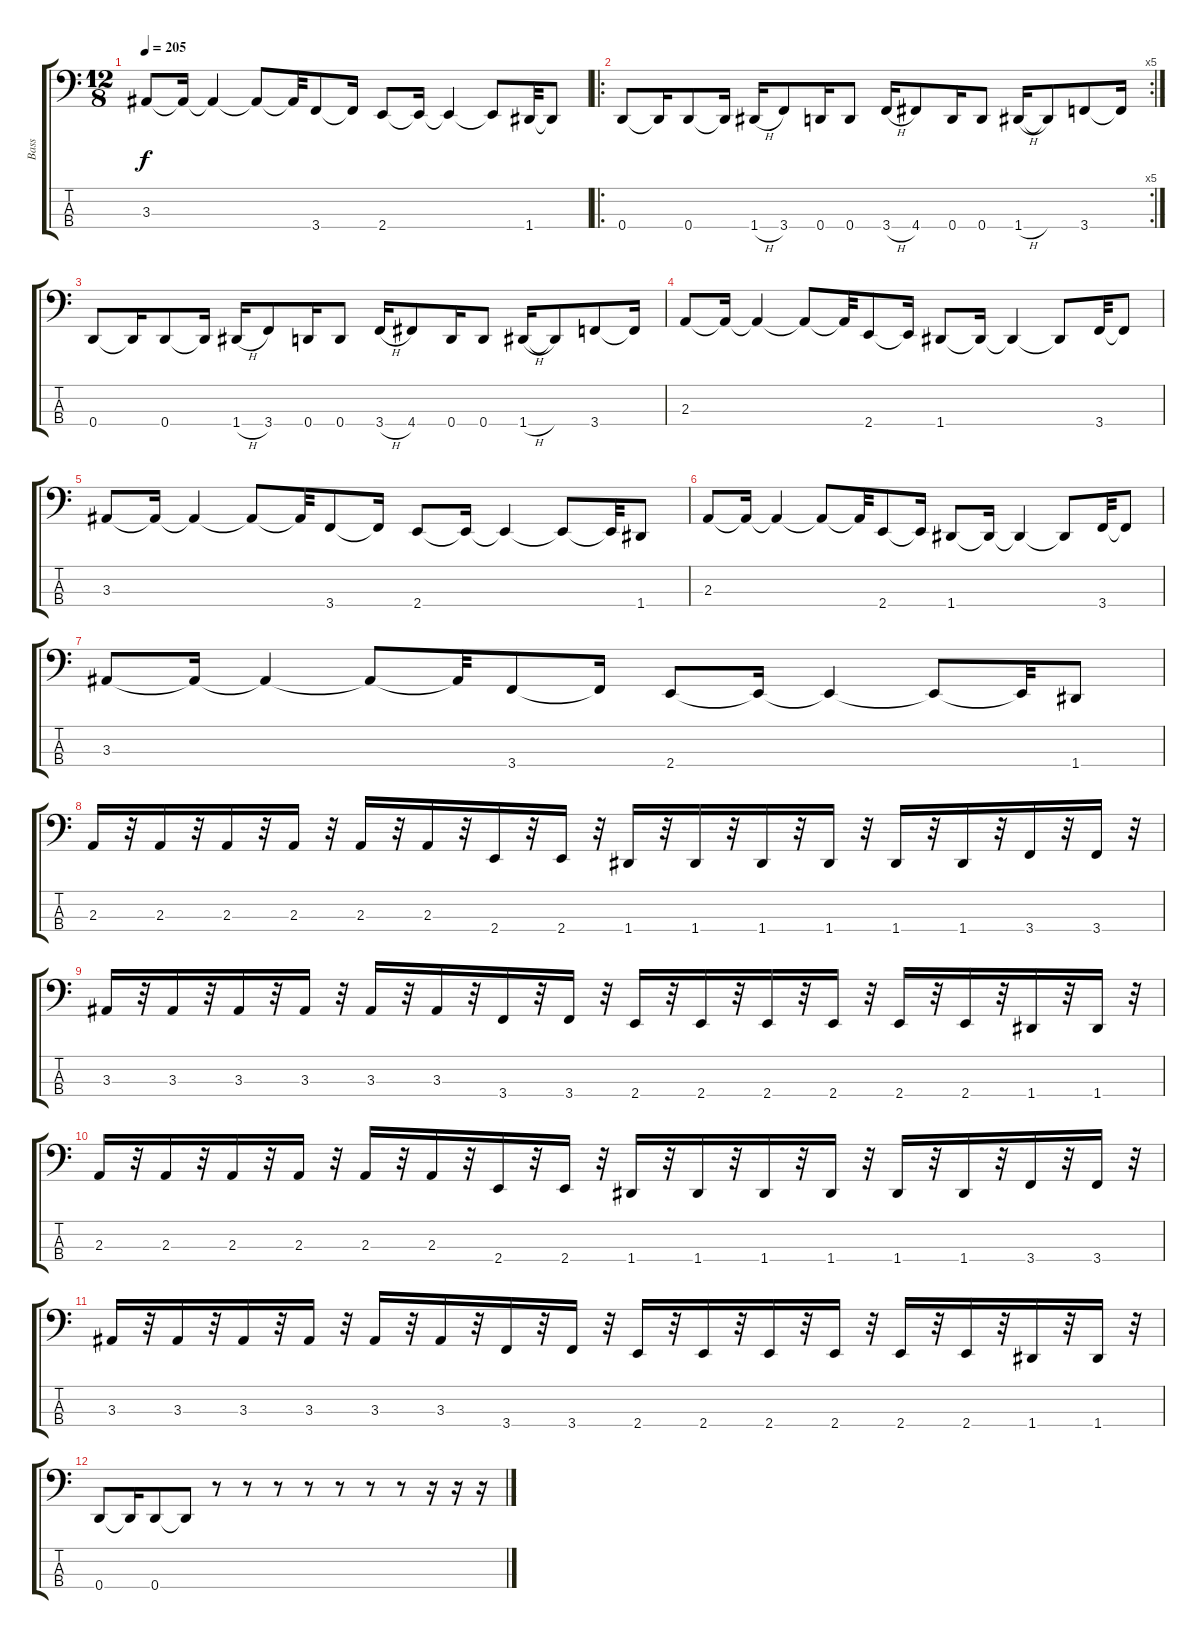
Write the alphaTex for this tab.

\track ("Bass" "Bass") {instrument electricbasspick}
\staff {score tabs}
\tuning (F2 C2 G1 D1) {hide}
\ts (12 8)
\tempo 205
\clef f4
\ks c
3.3.8{dy f} 3.3{t}.16 3.3{t}.4 3.3{t}.8 3.3{t}.32 3.4.8 3.4{t}.16 2.4.8 2.4{t}.16 2.4{t}.4 2.4{t}.8 1.4.32 1.4{t}.8 |
\ro
\rc 5
0.4.8 0.4{t}.16 0.4.8 0.4{t}.16 1.4{h}.16 3.4.8 0.4.16 0.4.8 3.4{h}.16 4.4.8 0.4.16 0.4.8 1.4{h}.16 1.4{t}.8 3.4.8 3.4{t}.16 |
0.4.8 0.4{t}.16 0.4.8 0.4{t}.16 1.4{h}.16 3.4.8 0.4.16 0.4.8 3.4{h}.16 4.4.8 0.4.16 0.4.8 1.4{h}.16 1.4{t}.8 3.4.8 3.4{t}.16 |
2.3.8 2.3{t}.16 2.3{t}.4 2.3{t}.8 2.3{t}.32 2.4.8 2.4{t}.16 1.4.8 1.4{t}.16 1.4{t}.4 1.4{t}.8 3.4.32 3.4{t}.8 |
3.3.8 3.3{t}.16 3.3{t}.4 3.3{t}.8 3.3{t}.32 3.4.8 3.4{t}.16 2.4.8 2.4{t}.16 2.4{t}.4 2.4{t}.8 2.4{t}.32 1.4.8 |
2.3.8 2.3{t}.16 2.3{t}.4 2.3{t}.8 2.3{t}.32 2.4.8 2.4{t}.16 1.4.8 1.4{t}.16 1.4{t}.4 1.4{t}.8 3.4.32 3.4{t}.8 |
3.3.8 3.3{t}.16 3.3{t}.4 3.3{t}.8 3.3{t}.32 3.4.8 3.4{t}.16 2.4.8 2.4{t}.16 2.4{t}.4 2.4{t}.8 2.4{t}.32 1.4.8 |
2.3.16 r.32 2.3.16 r.32 2.3.16 r.32 2.3.16 r.32 2.3.16 r.32 2.3.16 r.32 2.4.16 r.32 2.4.16 r.32 1.4.16 r.32 1.4.16 r.32 1.4.16 r.32 1.4.16 r.32 1.4.16 r.32 1.4.16 r.32 3.4.16 r.32 3.4.16 r.32 |
3.3.16 r.32 3.3.16 r.32 3.3.16 r.32 3.3.16 r.32 3.3.16 r.32 3.3.16 r.32 3.4.16 r.32 3.4.16 r.32 2.4.16 r.32 2.4.16 r.32 2.4.16 r.32 2.4.16 r.32 2.4.16 r.32 2.4.16 r.32 1.4.16 r.32 1.4.16 r.32 |
2.3.16 r.32 2.3.16 r.32 2.3.16 r.32 2.3.16 r.32 2.3.16 r.32 2.3.16 r.32 2.4.16 r.32 2.4.16 r.32 1.4.16 r.32 1.4.16 r.32 1.4.16 r.32 1.4.16 r.32 1.4.16 r.32 1.4.16 r.32 3.4.16 r.32 3.4.16 r.32 |
3.3.16 r.32 3.3.16 r.32 3.3.16 r.32 3.3.16 r.32 3.3.16 r.32 3.3.16 r.32 3.4.16 r.32 3.4.16 r.32 2.4.16 r.32 2.4.16 r.32 2.4.16 r.32 2.4.16 r.32 2.4.16 r.32 2.4.16 r.32 1.4.16 r.32 1.4.16 r.32 |
0.4.8 0.4{t}.16 0.4.8 0.4{t}.8 r.8 r.8 r.8 r.8 r.8 r.8 r.8 r.16 r.16 r.16
